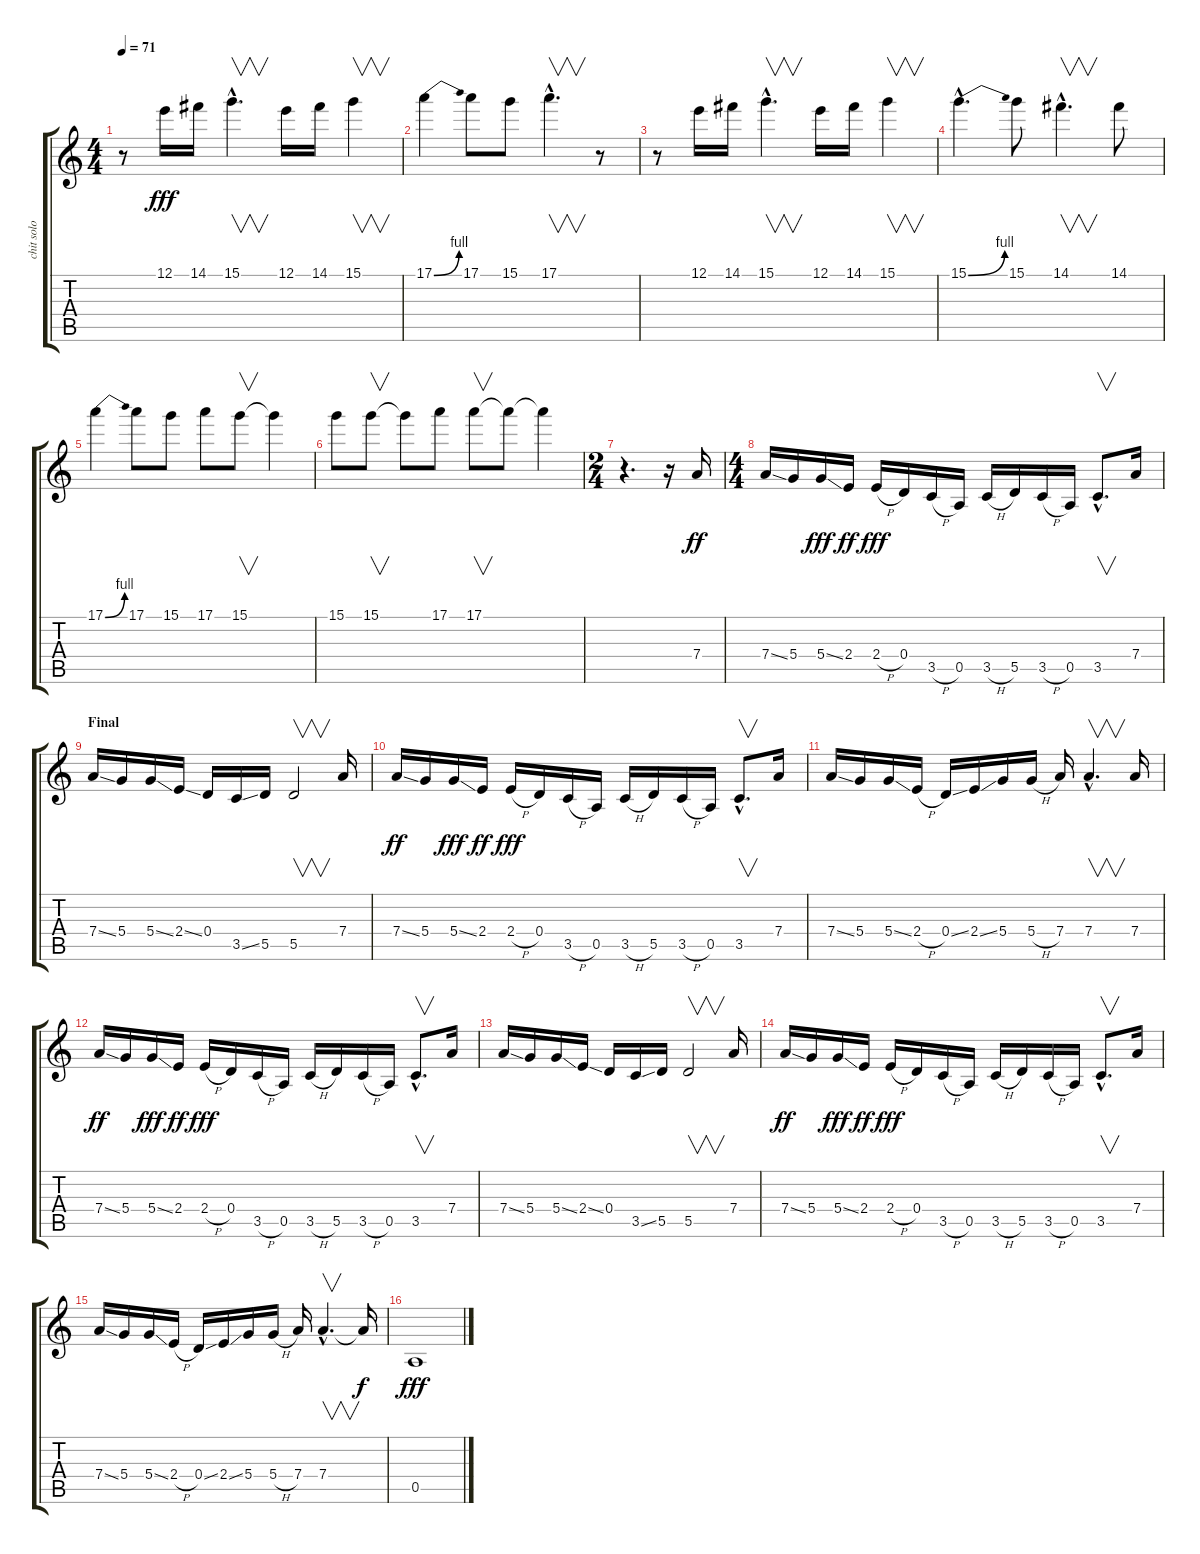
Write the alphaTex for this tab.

\track ("chit solo" "chit solo") {instrument overdrivenguitar}
\staff {score tabs}
\tuning (E4 B3 G3 D3 A2 E2) {hide}
\ts (4 4)
\tempo 71
\clef g2
\ks c
r.8{dy fff} 12.1.16 14.1.16 15.1{hac}.4{v d} 12.1.16 14.1.16 15.1.4{v} |
17.1{be (bend 0 0 60 4)}.4 17.1.8 15.1.8 17.1{hac}.4{v d} r.8 |
r.8 12.1.16 14.1.16 15.1{hac}.4{v d} 12.1.16 14.1.16 15.1.4{v} |
15.1{be (bend 0 0 60 4) hac}.4{d} 15.1.8 14.1{hac}.4{v d} 14.1.8 |
17.1{be (bend 0 0 60 4)}.4 17.1.8 15.1.8 17.1.8 15.1.8{v} 15.1{t}.4 |
15.1.8 15.1.8{v} 15.1{t}.8 17.1.8 17.1.8{v} 17.1{t}.8 17.1{t}.4 |
\ts (2 4)
r.4{d} r.16 7.4.16{dy ff volume 16} |
\ts (4 4)
7.4{ss}.16 5.4.16 5.4{ss}.16{dy fff} 2.4.16{dy ff} 2.4{h}.16{dy fff} 0.4.16 3.5{h}.16 0.5.16 3.5{h}.16 5.5.16 3.5{h}.16 0.5.16 3.5{hac}.8{v d} 7.4.16 |
\section ("" "Final")
7.4{ss}.16 5.4.16 5.4{ss}.16 2.4{ss}.16 0.4.16 3.5{ss}.16 5.5.16 5.5.2{v} 7.4.16 |
7.4{ss}.16{dy ff} 5.4.16 5.4{ss}.16{dy fff} 2.4.16{dy ff} 2.4{h}.16{dy fff} 0.4.16 3.5{h}.16 0.5.16 3.5{h}.16 5.5.16 3.5{h}.16 0.5.16 3.5{hac}.8{v d} 7.4.16 |
7.4{ss}.16 5.4.16 5.4{ss}.16 2.4{h}.16 0.4{ss}.16 2.4{ss}.16 5.4.16 5.4{h}.16 7.4.16 7.4{hac}.4{v d} 7.4.16 |
7.4{ss}.16{dy ff} 5.4.16 5.4{ss}.16{dy fff} 2.4.16{dy ff} 2.4{h}.16{dy fff} 0.4.16 3.5{h}.16 0.5.16 3.5{h}.16 5.5.16 3.5{h}.16 0.5.16 3.5{hac}.8{v d} 7.4.16 |
7.4{ss}.16 5.4.16 5.4{ss}.16 2.4{ss}.16 0.4.16 3.5{ss}.16 5.5.16 5.5.2{v} 7.4.16 |
7.4{ss}.16{dy ff} 5.4.16 5.4{ss}.16{dy fff} 2.4.16{dy ff} 2.4{h}.16{dy fff} 0.4.16 3.5{h}.16 0.5.16 3.5{h}.16 5.5.16 3.5{h}.16 0.5.16 3.5{hac}.8{v d} 7.4.16 |
7.4{ss}.16 5.4.16 5.4{ss}.16 2.4{h}.16 0.4{ss}.16 2.4{ss}.16 5.4.16 5.4{h}.16 7.4.16 7.4{hac}.4{v d} 7.4{t}.16{dy f} |
0.5.1{dy fff}
